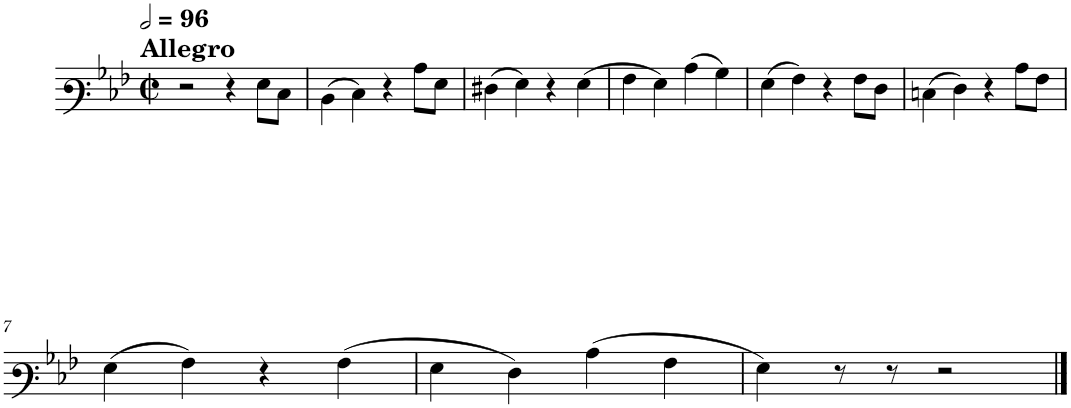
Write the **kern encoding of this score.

**kern
*part1
*staff1
*I"Piano
*I'Pno.
*clefF3
*k[b-e-a-]
*M2/2
*met(c|)
*MM192
=1
!LO:TX:a:t=Allegro
2r
4r
8G\L
8E-\J
=2
(4D\
4E-\)
4r
8c\L
8G\J
=3
(4F#X\
4G\)
4r
(4G\
=4
4A-\
4G\)
(4c\
4B-\)
=5
(4G\
4A-\)
4r
8A-\L
8F\J
=6
(4En\
4F\)
4r
8c\L
8A-\J
!!LO:LB:g=z
=7
(4G\
4A-\)
4r
(4A-\
=8
4G\
4F\)
(4c\
4A-\
=9
4G\)
8r
8r
2r
==
*-
